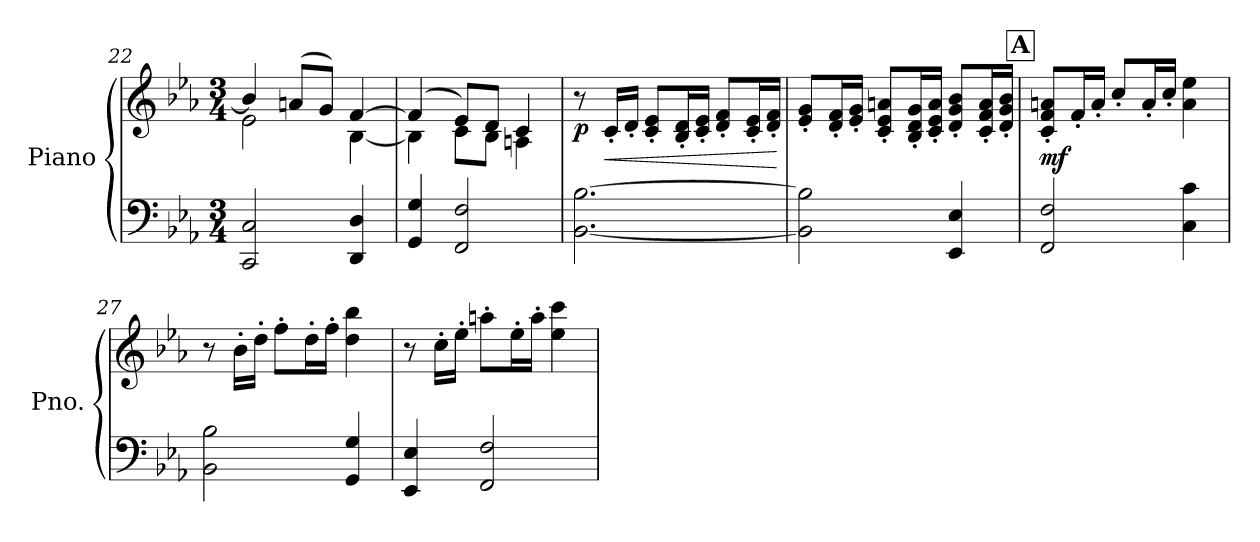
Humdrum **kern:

**kern	**kern	**dynam
*part1	*part1	*part1
*staff2	*staff1	*staff1/2
*I"Piano	*	*
*I'Pno.	*	*
!!LO:LB:g=z
*clefF4	*clefG2	*
*k[b-e-a-]	*k[b-e-a-]	*
*M3/4	*M3/4	*
=22	=22	=22
*	*^	*
2CC/ 2C/	4b-/]	2e-\	.
.	(>8an/L	.	.
.	8g/J)	.	.
4DD/ 4D/	[4f/	[4B-\	.
=23	=23	=23	=23
4GG/ 4G/	(>4f/]	4B-\]	.
2FF/ 2F/	8e-/L)	8c\L	.
.	8d/J	8B-\J	.
.	4c/	4An\	.
=24	=24	=24	=24
!	!LO:TX:a:i:t=stacc.	!	!
!	!LO:TX:b:i:t=cresc.	!	!
!	!	!	!LO:DY:b
*	*v	*v	*
[2.BB-\ [2.B-\	8r	p
!	!	!LO:HP:b
.	16c'/LL	<
.	16d'/JJ	.
.	8c/' 8e-/'L	.
.	16B-/' 16d/'L	.
.	16c/' 16e-/'JJ	.
.	8d/' 8f/'L	.
.	16c/' 16e-/'L	.
.	16d/' 16f/'JJ	.
.	.	[
=25	=25	=25
2BB-\] 2B-\]	8e-/' 8g/'L	.
.	16d/' 16f/'L	.
.	16e-/' 16g/'JJ	.
.	8c/' 8e-/' 8an/'L	.
.	16B-/' 16d/' 16g/'L	.
.	16c/' 16e-/' 16a/'JJ	.
4EE-/ 4E-/	8d/' 8g/' 8b-/'L	.
.	16c/' 16f/' 16a/'L	.
.	16d/' 16g/' 16b-/'JJ	.
!!LO:REH:place=s1:a:B:fs=14:t=A
=26	=26	=26
!	!	!LO:DY:b
2FF/ 2F/	8c/' 8f/' 8an/'L	mf
.	16f'/L	.
.	16a'/JJ	.
.	8cc'/L	.
.	16a'/L	.
.	16cc'/JJ	.
4C\ 4c\	4a\ 4ee-\	.
=27	=27	=27
2BB-\ 2B-\	8r	.
.	16b-'\LL	.
.	16dd'\JJ	.
.	8ff'\L	.
.	16dd'\L	.
.	16ff'\JJ	.
4GG/ 4G/	4dd\ 4bb-\	.
!!LO:LB:g=z
=28	=28	=28
4EE-/ 4E-/	8r	.
.	16cc'\LL	.
.	16ee-'\JJ	.
2FF/ 2F/	8aan'\L	.
.	16ee-'\L	.
.	16aa'\JJ	.
.	4ee-\ 4ccc\	.
=	=	=
*-	*-	*-
